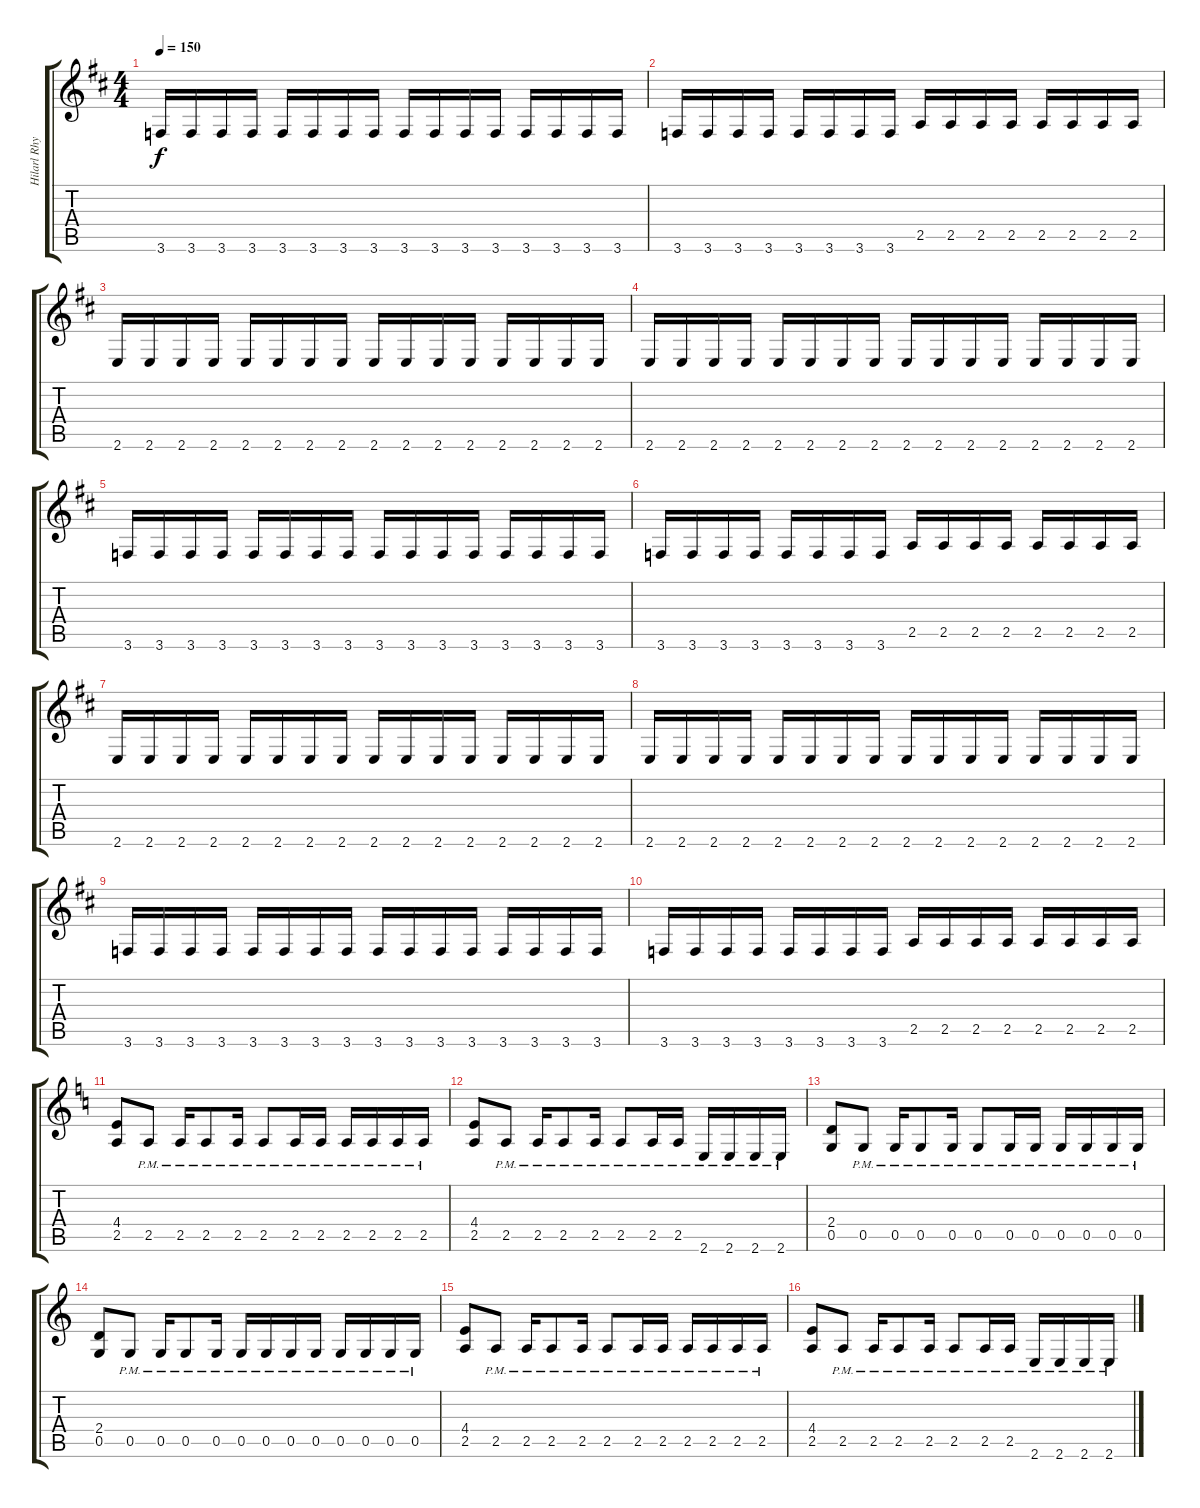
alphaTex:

\track ("Hilarl Rhythm" "Hilarl Rhy") {instrument distortionguitar}
\staff {score tabs}
\tuning (D4 A3 F3 C3 G2 D2) {hide}
\ts (4 4)
\tempo 150
\clef g2
\ks d
3.6.16{dy f} 3.6.16 3.6.16 3.6.16 3.6.16 3.6.16 3.6.16 3.6.16 3.6.16 3.6.16 3.6.16 3.6.16 3.6.16 3.6.16 3.6.16 3.6.16 |
3.6.16 3.6.16 3.6.16 3.6.16 3.6.16 3.6.16 3.6.16 3.6.16 2.5.16 2.5.16 2.5.16 2.5.16 2.5.16 2.5.16 2.5.16 2.5.16 |
2.6.16 2.6.16 2.6.16 2.6.16 2.6.16 2.6.16 2.6.16 2.6.16 2.6.16 2.6.16 2.6.16 2.6.16 2.6.16 2.6.16 2.6.16 2.6.16 |
2.6.16 2.6.16 2.6.16 2.6.16 2.6.16 2.6.16 2.6.16 2.6.16 2.6.16 2.6.16 2.6.16 2.6.16 2.6.16 2.6.16 2.6.16 2.6.16 |
3.6.16 3.6.16 3.6.16 3.6.16 3.6.16 3.6.16 3.6.16 3.6.16 3.6.16 3.6.16 3.6.16 3.6.16 3.6.16 3.6.16 3.6.16 3.6.16 |
3.6.16 3.6.16 3.6.16 3.6.16 3.6.16 3.6.16 3.6.16 3.6.16 2.5.16 2.5.16 2.5.16 2.5.16 2.5.16 2.5.16 2.5.16 2.5.16 |
2.6.16 2.6.16 2.6.16 2.6.16 2.6.16 2.6.16 2.6.16 2.6.16 2.6.16 2.6.16 2.6.16 2.6.16 2.6.16 2.6.16 2.6.16 2.6.16 |
2.6.16 2.6.16 2.6.16 2.6.16 2.6.16 2.6.16 2.6.16 2.6.16 2.6.16 2.6.16 2.6.16 2.6.16 2.6.16 2.6.16 2.6.16 2.6.16 |
3.6.16 3.6.16 3.6.16 3.6.16 3.6.16 3.6.16 3.6.16 3.6.16 3.6.16 3.6.16 3.6.16 3.6.16 3.6.16 3.6.16 3.6.16 3.6.16 |
3.6.16 3.6.16 3.6.16 3.6.16 3.6.16 3.6.16 3.6.16 3.6.16 2.5.16 2.5.16 2.5.16 2.5.16 2.5.16 2.5.16 2.5.16 2.5.16 |
\ks c
(4.4 2.5).8 2.5{pm}.8 2.5{pm}.16 2.5{pm}.8 2.5{pm}.16 2.5{pm}.8 2.5{pm}.16 2.5{pm}.16 2.5{pm}.16 2.5{pm}.16 2.5{pm}.16 2.5{pm}.16 |
(4.4 2.5).8 2.5{pm}.8 2.5{pm}.16 2.5{pm}.8 2.5{pm}.16 2.5{pm}.8 2.5{pm}.16 2.5{pm}.16 2.6{pm}.16 2.6{pm}.16 2.6{pm}.16 2.6{pm}.16 |
(2.4 0.5).8 0.5{pm}.8 0.5{pm}.16 0.5{pm}.8 0.5{pm}.16 0.5{pm}.8 0.5{pm}.16 0.5{pm}.16 0.5{pm}.16 0.5{pm}.16 0.5{pm}.16 0.5{pm}.16 |
(2.4 0.5).8 0.5{pm}.8 0.5{pm}.16 0.5{pm}.8 0.5{pm}.16 0.5{pm}.16 0.5{pm}.16 0.5{pm}.16 0.5{pm}.16 0.5{pm}.16 0.5{pm}.16 0.5{pm}.16 0.5{pm}.16 |
(4.4 2.5).8 2.5{pm}.8 2.5{pm}.16 2.5{pm}.8 2.5{pm}.16 2.5{pm}.8 2.5{pm}.16 2.5{pm}.16 2.5{pm}.16 2.5{pm}.16 2.5{pm}.16 2.5{pm}.16 |
(4.4 2.5).8 2.5{pm}.8 2.5{pm}.16 2.5{pm}.8 2.5{pm}.16 2.5{pm}.8 2.5{pm}.16 2.5{pm}.16 2.6{pm}.16 2.6{pm}.16 2.6{pm}.16 2.6{pm}.16
